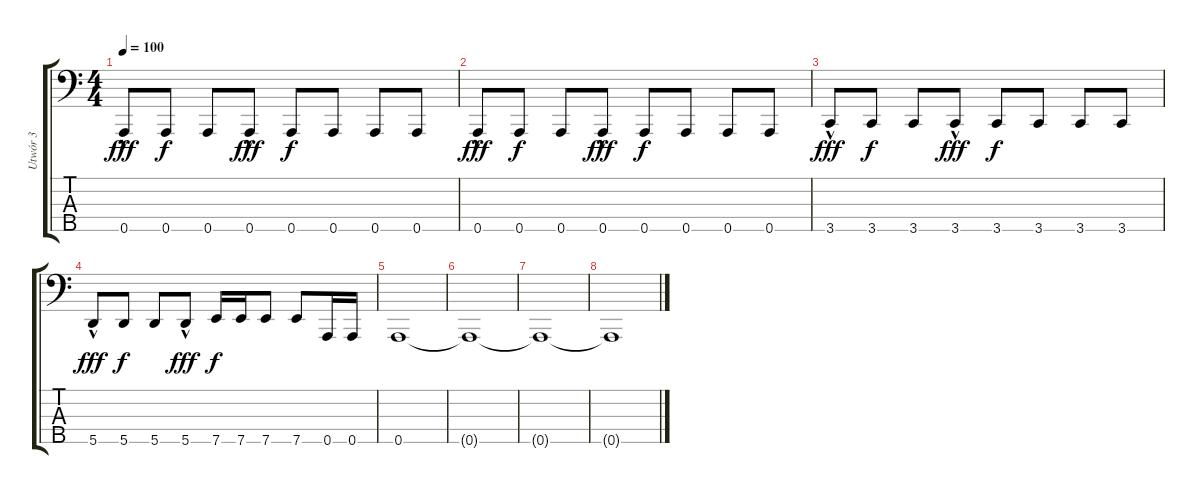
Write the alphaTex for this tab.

\track ("Utwór 3" "Utwór 3") {instrument electricbasspick}
\staff {score tabs}
\tuning (F2 C2 G1 D1 A0) {hide}
\ts (4 4)
\tempo 100
\clef f4
\ks c
0.5{hac}.8{dy fff} 0.5.8{dy f} 0.5.8 0.5{hac}.8{dy fff} 0.5.8{dy f} 0.5.8 0.5.8 0.5.8 |
0.5{hac}.8{dy fff} 0.5.8{dy f} 0.5.8 0.5{hac}.8{dy fff} 0.5.8{dy f} 0.5.8 0.5.8 0.5.8 |
3.5{hac}.8{dy fff} 3.5.8{dy f} 3.5.8 3.5{hac}.8{dy fff} 3.5.8{dy f} 3.5.8 3.5.8 3.5.8 |
5.5{hac}.8{dy fff} 5.5.8{dy f} 5.5.8 5.5{hac}.8{dy fff} 7.5.16{dy f} 7.5.16 7.5.8 7.5.8 0.5.16 0.5.16 |
0.5.1 |
0.5{t}.1 |
0.5{t}.1 |
0.5{t}.1
